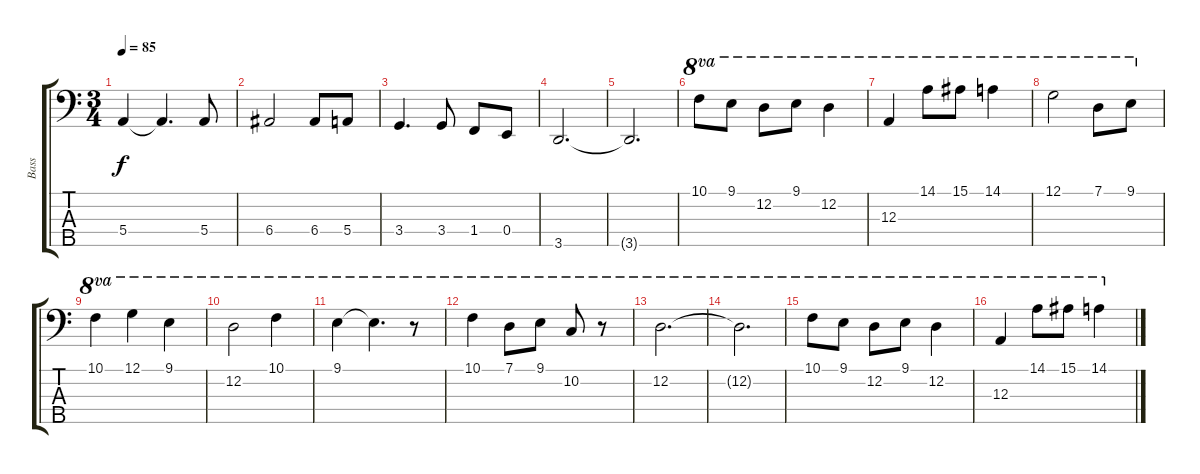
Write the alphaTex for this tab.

\track ("Bass" "Bass") {instrument electricbassfinger}
\staff {score tabs}
\tuning (G2 D2 A1 E1 B0) {hide}
\ts (3 4)
\tempo 85
\clef f4
\ks c
5.4.4{dy f} 5.4{t}.4{d} 5.4.8 |
6.4.2 6.4.8 5.4.8 |
3.4.4{d} 3.4.8 1.4.8 0.4.8 |
3.5.2{d} |
3.5{t}.2{d} |
10.1.8{ot 8va} 9.1.8{ot 8va} 12.2.8{ot 8va} 9.1.8{ot 8va} 12.2.4{ot 8va} |
12.3.4{ot 8va} 14.1.8{ot 8va} 15.1.8{ot 8va} 14.1.4{ot 8va} |
12.1.2{ot 8va} 7.1.8{ot 8va} 9.1.8{ot 8va} |
10.1.4{ot 8va} 12.1.4{ot 8va} 9.1.4{ot 8va} |
12.2.2{ot 8va} 10.1.4{ot 8va} |
9.1.4{ot 8va} 9.1{t}.4{d ot 8va} r.8{ot 8va} |
10.1.4{ot 8va} 7.1.8{ot 8va} 9.1.8{ot 8va} 10.2.8{ot 8va} r.8{ot 8va} |
12.2.2{d ot 8va} |
12.2{t}.2{d ot 8va} |
10.1.8{ot 8va} 9.1.8{ot 8va} 12.2.8{ot 8va} 9.1.8{ot 8va} 12.2.4{ot 8va} |
12.3.4{ot 8va} 14.1.8{ot 8va} 15.1.8{ot 8va} 14.1.4{ot 8va}
